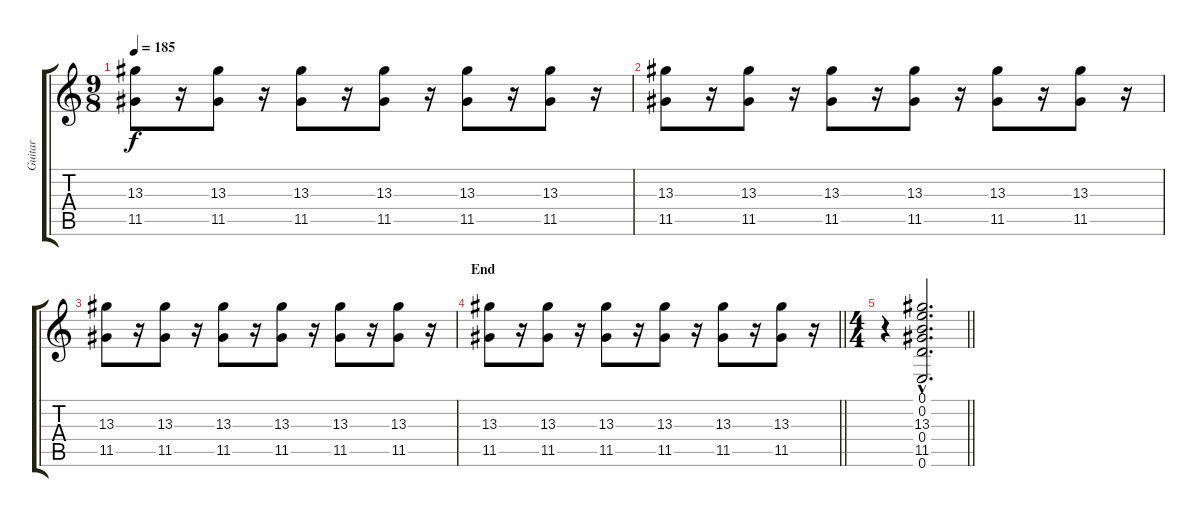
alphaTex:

\track ("Guitar" "Guitar") {instrument overdrivenguitar}
\staff {score tabs}
\tuning (E4 B3 G3 D3 A2 E2) {hide}
\ts (9 8)
\tempo 185
\clef g2
\ks c
(13.3 11.5).8{dy f} r.16 (13.3 11.5).8 r.16 (13.3 11.5).8 r.16 (13.3 11.5).8 r.16 (13.3 11.5).8 r.16 (13.3 11.5).8 r.16 |
(13.3 11.5).8 r.16 (13.3 11.5).8 r.16 (13.3 11.5).8 r.16 (13.3 11.5).8 r.16 (13.3 11.5).8 r.16 (13.3 11.5).8 r.16 |
(13.3 11.5).8 r.16 (13.3 11.5).8 r.16 (13.3 11.5).8 r.16 (13.3 11.5).8 r.16 (13.3 11.5).8 r.16 (13.3 11.5).8 r.16 |
\section ("" "End")
\barLineRight lightlight
(13.3 11.5).8 r.16 (13.3 11.5).8 r.16 (13.3 11.5).8 r.16 (13.3 11.5).8 r.16 (13.3 11.5).8 r.16 (13.3 11.5).8 r.16 |
\ts (4 4)
\barLineRight lightlight
r.4 (0.1{hac} 0.2{hac} 13.3{hac} 0.4{hac} 11.5{hac} 0.6{hac}).2{d}
